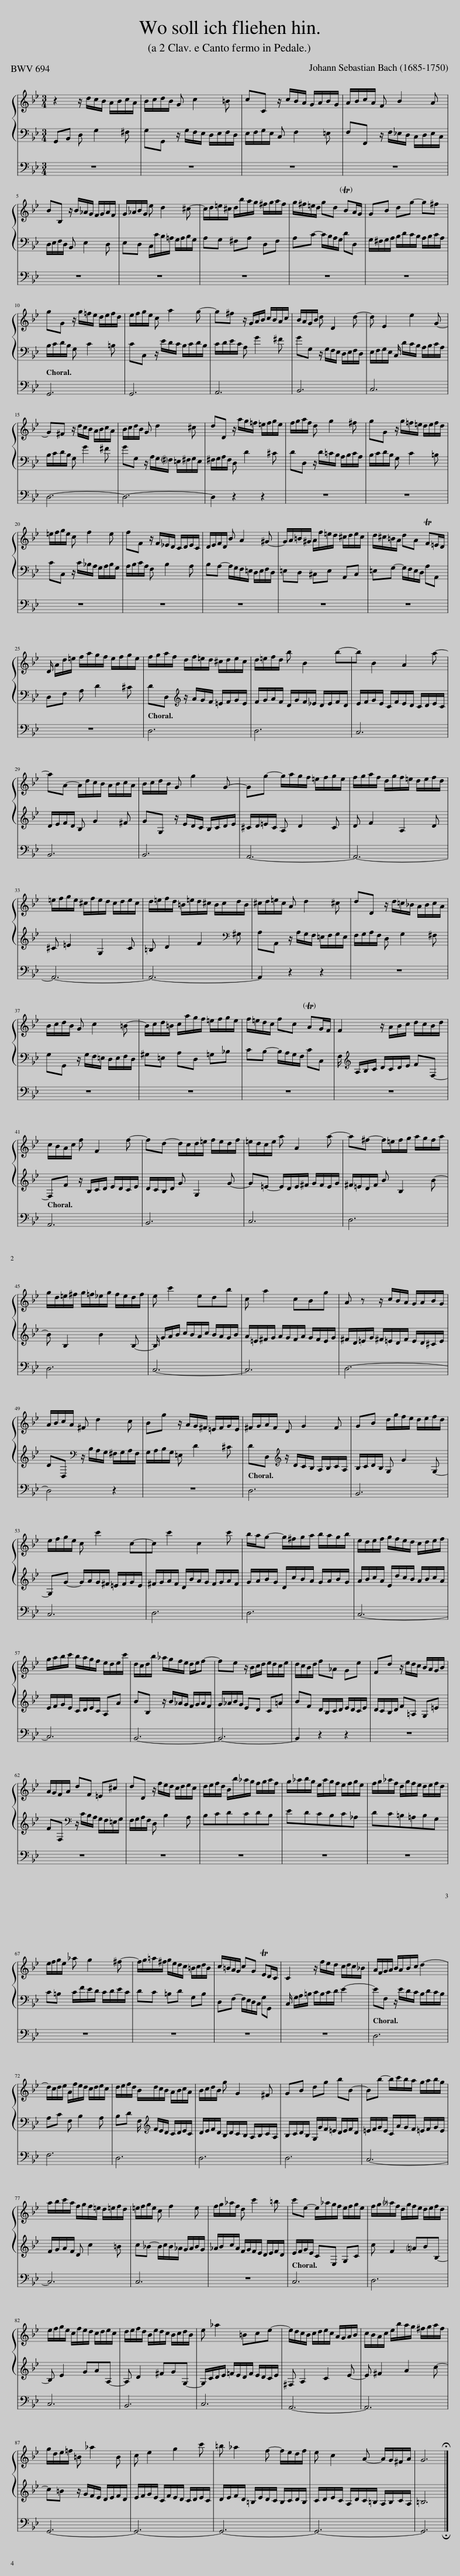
X:1
%%score { 1 2 3 4 } 5 6 7 8 9
L:1/8
Q:1/4=72
M:3/4
I:linebreak $
K:Bb
V:1 treble
V:2 treble
V:3 treble
V:4 bass
V:5 bass
V:6 bass
V:7 bass
V:8 bass
V:9 bass
V:1
 z2 z/ d/c/B/ A/B/c/A/ | B/c/d/B/ G c2 =B | cC z/ c/B/A/ G/A/B/G/ | A/B/c/A/ F B2 A |$ BB, z/ B/_A/G/ F/G/A/F/ | %5
 G/_A/B/G/ e d2 ^c- | c/d/=e/^c/ d/b/a/g/ ^f/g/a/f/ | g/^f/=e/d/[Q:1/4=72] g[Q:1/4=71]d[Q:1/4=69] TB[Q:1/4=65]A/[Q:1/4=62]G/[Q:1/4=71][Q:1/4=70] |[Q:1/4=72] GB dg- g^f |$ gG z/ g/=f/e/ d/e/f/d/ | %10
 e/f/g/e/ c a2 g- | g^f z/ G/A/B/ c/B/A/c/ | B/A/G/B/ d D2 d- | d E2 e2 G- |$ G^F z/ d/c/B/ A/B/c/A/ | %15
 B/c/d/B/ G d2 ^c | dD z/ a/g/=f/ =e/f/g/e/ | f/g/a/f/ d g2 ^f | gG z/ g/=f/=e/ d/e/f/d/ |$ =e/f/g/e/ c f2 e | %20
 fF z/ F/_E/D/ C/D/E/C/ | D/E/F/D/ B A2 ^G- | G/A/=B/^G/ A/f/=e/d/ ^c/d/e/c/ | d/^c/=B/A/[Q:1/4=72] d[Q:1/4=71]A[Q:1/4=70] TF[Q:1/4=67]=E/[Q:1/4=64]D/[Q:1/4=71][Q:1/4=71] |$[Q:1/4=62] D/[Q:1/4=72] A/d/=e/ f/a/g/f/ e/f/g/e/ | %25
 f/g/a/f/ d/f/=e/d/ ^c/d/e/c/ | d/=e/f/d/ b B2 b- |b B2 A2 a- |$ aA- A/d/c/B/ A/B/c/A/ | B/c/d/B/ G g2 G- | %30
 Gg- g/a/g/f/ =e/f/g/e/ | f/g/a/f/ d/g/f/=e/ d/e/f/d/ |$ =e/f/g/e/ ^c/f/e/d/ c/d/e/c/ | d/=e/f/d/ =B/=e/d/^c/ B/c/d/B/ | ^c/d/=e/c/ A d2 ^c | %35
 dD z/ d/=c/_B/ A/B/c/A/ |$ B/c/d/B/ G c2 =B- | B/c/d/=B/ c/a/g/f/ =e/f/g/e/ | f/=e/d/c/[Q:1/4=72] f[Q:1/4=71]c[Q:1/4=70] TA[Q:1/4=67]G/[Q:1/4=64]F/[Q:1/4=71][Q:1/4=71] |[Q:1/4=62] F2 z/ A/B/c/ d/c/B/d/[Q:1/4=72] |$ %40
 c/B/A/c/ f F2 f- | fd- d/c/d/=e/ f/e/d/f/ | =e/d/c/e/ a A2 a- | a^f- f/=e/f/g/ a/g/f/a/ |$ g/d/=e/^f/ g/=f/_e/g/ f/e/d/f/ | %45
 e c'2 edb | c a2 cBg | A z z/ c/B/A/ G/A/B/G/ |$ A/B/c/A/ ^F d2 c | Bg z/ A/G/^F/ =E/F/G/E/ | %50
 ^F/G/A/F/ D G2 F | GB d/g/f/e/ d/e/f/d/ |$ e/f/g/e/ c c'2 c- |c c'2 c2 c' | b/a/g- g/^f/g/a/ b/a/g/b/ | %55
 e/d/e/f/ g/f/e/d/ c/d/e/f/ |$ g/a/b/c'/ b/a/g/f/ e/d/e/c'/ | d/c/d/b/ _a/g/f/e/ d/e/f- | fe z/ B/c/d/ e/d/c/e/ | d/c/B/d/ f_A Ge | %60
 Fd z/ e/d/c/ B/A/G/B/ |$ A/G/F/A/ dF =E^c | dD z/ f/e/d/ c/d/e/c/ | d/e/f/d/ B/b/_a/g/ f/g/a/f/ | g/_a/b/g/ e/a/g/f/ e/f/g/e/ | %65
 f/g/_a/f/ d/g/f/e/ d/e/f/d/ |$ e/f/g/e/ _a g2 ^f- | f/g/=a/^f/ g/e/d/c/ =B/c/d/B/ | c/=B/A/G/[Q:1/4=72] c[Q:1/4=71]G[Q:1/4=70] TE[Q:1/4=67]D/[Q:1/4=64]C/[Q:1/4=71][Q:1/4=71] |[Q:1/4=62] C2 z/ f/e/d/ c/d/c/_B/[Q:1/4=72] | %70
 A/F/G/A/ B/A/B/c/ d2- |$ d/c/d/e/ A/f/e/d/ c/d/e/c/ | d/e/f/d/ B/d/c/B/ A/B/c/A/ | B/c/d/B/ g G2 ^F | GB dg bB- | %75
 Bb- b/c'/b/a/ g/a/b/g/ |$ a/b/c'/a/ f/g/f/=e/ d/=e/f/d/ | =e/f/g/e/ c f2 e | f/g/_a/f/ d c'2 =b | c'e- e/_a/g/f/ e/f/g/e/ | %80
 f/g/!courtesy!_a/f/ d/g/f/e/ d/e/f/d/ |$ e/f/g/e/ c/f/e/d/ c/d/e/c/ | d/e/f/d/ B/e/d/c/ B/c/d/B/ | e _a2 =Bce- | e/d/c/B/ c/d/e/c/ A/G/A/B/ | %85
 c/B/A/c/ e/b/a/g/ ^f/g/a/f/ |$ g/d/e/=f/ =B _a2 B | c e2 g2 c' | =b _a2[Q:1/4=71] f-[Q:1/4=71] f/[Q:1/4=71]e/[Q:1/4=71]d/[Q:1/4=71]f/ |[Q:1/4=70] e[Q:1/4=69] c2[Q:1/4=64] A-[Q:1/4=53] A/[Q:1/4=47]G/[Q:1/4=41]^F/[Q:1/4=36]A/[Q:1/4=70][Q:1/4=68][Q:1/4=67][Q:1/4=65][Q:1/4=62] | %90
[Q:1/4=32] G6 |] %91
V:2
 z2 z/ d/ c/ B/ A/ B/ c/ A/ | B/ c/ d/ B/ G c2 =B | c C z/ c/ B/ A/ G/ A/ B/ G/ | A/ B/ c/ A/ F B2 A |$ B B, z/ B/ _A/ G/ F/ G/ A/ F/ | %5
 G/ _A/ B/ G/ e d2 ^c- | c/ d/ =e/ ^c/ d/ b/ a/ g/ ^f/ g/ a/ f/ | g/ ^f/ =e/ d/ g d TB A/ G/ | G B d g- g ^f |$ g G z/ g/ =f/ e/ d/ e/ f/ d/ | %10
 e/ f/ g/ e/ c a2 g- | g ^f z/ G/ A/ B/ c/ B/ A/ c/ | B/ A/ G/ B/ d D2 d- | d E2 e2 G- |$ G ^F z/ d/ c/ B/ A/ B/ c/ A/ | %15
 B/ c/ d/ B/ G d2 ^c | d D z/ a/ g/ =f/ =e/ f/ g/ e/ | f/ g/ a/ f/ d g2 ^f | g G z/ g/ =f/ =e/ d/ e/ f/ d/ |$ =e/ f/ g/ e/ c f2 e | %20
 f F z/ F/ _E/ D/ C/ D/ E/ C/ | D/ E/ F/ D/ B A2 ^G- | G/ A/ =B/ ^G/ A/ f/ =e/ d/ ^c/ d/ e/ c/ | d/ ^c/ =B/ A/ d A TF =E/ D/ |$ D/ A/ d/ =e/ f/ a/ g/ f/ e/ f/ g/ e/ | %25
 f/ g/ a/ f/ d/ f/ =e/ d/ ^c/ d/ e/ c/ | d/ =e/ f/ d/ b B2 b- | b B2 A2 a- |$ a A- A/ d/ c/ B/ A/ B/ c/ A/ | B/ c/ d/ B/ G g2 G- | %30
 G g- g/ a/ g/ f/ =e/ f/ g/ e/ | f/ g/ a/ f/ d/ g/ f/ =e/ d/ e/ f/ d/ |$ =e/ f/ g/ e/ ^c/ f/ e/ d/ c/ d/ e/ c/ | d/ =e/ f/ d/ =B/ =e/ d/ ^c/ B/ c/ d/ B/ | ^c/ d/ =e/ c/ A d2 ^c | %35
 d D z/ d/ =c/ _B/ A/ B/ c/ A/ |$ B/ c/ d/ B/ G c2 =B- | B/ c/ d/ =B/ c/ a/ g/ f/ =e/ f/ g/ e/ | f/ =e/ d/ c/ f c TA G/ F/ | F2 z/ A/ B/ c/ d/ c/ B/ d/ |$ %40
 c/ B/ A/ c/ f F2 f- | f d- d/ c/ d/ =e/ f/ e/ d/ f/ | =e/ d/ c/ e/ a A2 a- | a ^f- f/ =e/ f/ g/ a/ g/ f/ a/ |$ g/ d/ =e/ ^f/ g/ =f/ _e/ g/ f/ e/ d/ f/ | %45
 e c'2 e d b | c a2 c B g | A z z/ c/ B/ A/ G/ A/ B/ G/ |$ A/ B/ c/ A/ ^F d2 c | B g z/ A/ G/ ^F/ =E/ F/ G/ E/ | %50
 ^F/ G/ A/ F/ D G2 F | G B d/ g/ f/ e/ d/ e/ f/ d/ |$ e/ f/ g/ e/ c c'2 c- | c c'2 c2 c' | b/ a/ g- g/ ^f/ g/ a/ b/ a/ g/ b/ | %55
 e/ d/ e/ f/ g/ f/ e/ d/ c/ d/ e/ f/ |$ g/ a/ b/ c'/ b/ a/ g/ f/ e/ d/ e/ c'/ | d/ c/ d/ b/ _a/ g/ f/ e/ d/ e/ f- | f e z/ B/ c/ d/ e/ d/ c/ e/ | d/ c/ B/ d/ f _A G e | %60
 F d z/ e/ d/ c/ B/ A/ G/ B/ |$ A/ G/ F/ A/ d F =E ^c | d D z/ f/ e/ d/ c/ d/ e/ c/ | d/ e/ f/ d/ B/ b/ _a/ g/ f/ g/ a/ f/ | g/ _a/ b/ g/ e/ a/ g/ f/ e/ f/ g/ e/ | %65
 f/ g/ _a/ f/ d/ g/ f/ e/ d/ e/ f/ d/ |$ e/ f/ g/ e/ _a g2 ^f- | f/ g/ =a/ ^f/ g/ e/ d/ c/ =B/ c/ d/ B/ | c/ =B/ A/ G/ c G TE D/ C/ | C2 z/ f/ e/ d/ c/ d/ c/ _B/ | %70
 A/ F/ G/ A/ B/ A/ B/ c/ d2- |$ d/ c/ d/ e/ A/ f/ e/ d/ c/ d/ e/ c/ | d/ e/ f/ d/ B/ d/ c/ B/ A/ B/ c/ A/ | B/ c/ d/ B/ g G2 ^F | G B d g b B- | %75
 B b- b/ c'/ b/ a/ g/ a/ b/ g/ |$ a/ b/ c'/ a/ f/ g/ f/ =e/ d/ =e/ f/ d/ | =e/ f/ g/ e/ c f2 e | f/ g/ _a/ f/ d c'2 =b | c' e- e/ _a/ g/ f/ e/ f/ g/ e/ | %80
 f/ g/ !courtesy!_a/ f/ d/ g/ f/ e/ d/ e/ f/ d/ |$ e/ f/ g/ e/ c/ f/ e/ d/ c/ d/ e/ c/ | d/ e/ f/ d/ B/ e/ d/ c/ B/ c/ d/ B/ | e _a2 =B c e- | e/ d/ c/ B/ c/ d/ e/ c/ A/ G/ A/ B/ | %85
 c/ B/ A/ c/ e/ b/ a/ g/ ^f/ g/ a/ f/ |$ g/ d/ e/ =f/ =B _a2 B | c e2 g2 c' | =b _a2 f- f/ e/ d/ f/ | e c2 A- A/ G/ ^F/ A/ | %90
 G6 |] %91
V:3
 z2 z/ d/ c/ B/ A/ B/ c/ A/ | B/ c/ d/ B/ G c2 =B | c C z/ c/ B/ A/ G/ A/ B/ G/ | A/ B/ c/ A/ F B2 A |$ B B, z/ B/ _A/ G/ F/ G/ A/ F/ | %5
 G/ _A/ B/ G/ e d2 ^c- | c/ d/ =e/ ^c/ d/ b/ a/ g/ ^f/ g/ a/ f/ | g/ ^f/ =e/ d/ g d TB A/ G/ | G B d g- g ^f |$ g G z/ g/ =f/ e/ d/ e/ f/ d/ | %10
 e/ f/ g/ e/ c a2 g- | g ^f z/ G/ A/ B/ c/ B/ A/ c/ | B/ A/ G/ B/ d D2 d- | d E2 e2 G- |$ G ^F z/ d/ c/ B/ A/ B/ c/ A/ | %15
 B/ c/ d/ B/ G d2 ^c | d D z/ a/ g/ =f/ =e/ f/ g/ e/ | f/ g/ a/ f/ d g2 ^f | g G z/ g/ =f/ =e/ d/ e/ f/ d/ |$ =e/ f/ g/ e/ c f2 e | %20
 f F z/ F/ _E/ D/ C/ D/ E/ C/ | D/ E/ F/ D/ B A2 ^G- | G/ A/ =B/ ^G/ A/ f/ =e/ d/ ^c/ d/ e/ c/ | d/ ^c/ =B/ A/ d A TF =E/ D/ |$ D/ A/ d/ =e/ f/ a/ g/ f/ e/ f/ g/ e/ | %25
 f/ g/ a/ f/ d/ f/ =e/ d/ ^c/ d/ e/ c/ | d/ =e/ f/ d/ b B2 b- | b B2 A2 a- |$ a A- A/ d/ c/ B/ A/ B/ c/ A/ | B/ c/ d/ B/ G g2 G- | %30
 G g- g/ a/ g/ f/ =e/ f/ g/ e/ | f/ g/ a/ f/ d/ g/ f/ =e/ d/ e/ f/ d/ |$ =e/ f/ g/ e/ ^c/ f/ e/ d/ c/ d/ e/ c/ | d/ =e/ f/ d/ =B/ =e/ d/ ^c/ B/ c/ d/ B/ | ^c/ d/ =e/ c/ A d2 ^c | %35
 d D z/ d/ =c/ _B/ A/ B/ c/ A/ |$ B/ c/ d/ B/ G c2 =B- | B/ c/ d/ =B/ c/ a/ g/ f/ =e/ f/ g/ e/ | f/ =e/ d/ c/ f c TA G/ F/ | F2 z/ A/ B/ c/ d/ c/ B/ d/ |$ %40
 c/ B/ A/ c/ f F2 f- | f d- d/ c/ d/ =e/ f/ e/ d/ f/ | =e/ d/ c/ e/ a A2 a- | a ^f- f/ =e/ f/ g/ a/ g/ f/ a/ |$ g/ d/ =e/ ^f/ g/ =f/ _e/ g/ f/ e/ d/ f/ | %45
 e c'2 e d b | c a2 c B g | A z z/ c/ B/ A/ G/ A/ B/ G/ |$ A/ B/ c/ A/ ^F d2 c | B g z/ A/ G/ ^F/ =E/ F/ G/ E/ | %50
 ^F/ G/ A/ F/ D G2 F | G B d/ g/ f/ e/ d/ e/ f/ d/ |$ e/ f/ g/ e/ c c'2 c- | c c'2 c2 c' | b/ a/ g- g/ ^f/ g/ a/ b/ a/ g/ b/ | %55
 e/ d/ e/ f/ g/ f/ e/ d/ c/ d/ e/ f/ |$ g/ a/ b/ c'/ b/ a/ g/ f/ e/ d/ e/ c'/ | d/ c/ d/ b/ _a/ g/ f/ e/ d/ e/ f- | f e z/ B/ c/ d/ e/ d/ c/ e/ | d/ c/ B/ d/ f _A G e | %60
 F d z/ e/ d/ c/ B/ A/ G/ B/ |$ A/ G/ F/ A/ d F =E ^c | d D z/ f/ e/ d/ c/ d/ e/ c/ | d/ e/ f/ d/ B/ b/ _a/ g/ f/ g/ a/ f/ | g/ _a/ b/ g/ e/ a/ g/ f/ e/ f/ g/ e/ | %65
 f/ g/ _a/ f/ d/ g/ f/ e/ d/ e/ f/ d/ |$ e/ f/ g/ e/ _a g2 ^f- | f/ g/ =a/ ^f/ g/ e/ d/ c/ =B/ c/ d/ B/ | c/ =B/ A/ G/ c G TE D/ C/ | C2 z/ f/ e/ d/ c/ d/ c/ _B/ | %70
 A/ F/ G/ A/ B/ A/ B/ c/ d2- |$ d/ c/ d/ e/ A/ f/ e/ d/ c/ d/ e/ c/ | d/ e/ f/ d/ B/ d/ c/ B/ A/ B/ c/ A/ | B/ c/ d/ B/ g G2 ^F | G B d g b B- | %75
 B b- b/ c'/ b/ a/ g/ a/ b/ g/ |$ a/ b/ c'/ a/ f/ g/ f/ =e/ d/ =e/ f/ d/ | =e/ f/ g/ e/ c f2 e | f/ g/ _a/ f/ d c'2 =b | c' e- e/ _a/ g/ f/ e/ f/ g/ e/ | %80
 f/ g/ !courtesy!_a/ f/ d/ g/ f/ e/ d/ e/ f/ d/ |$ e/ f/ g/ e/ c/ f/ e/ d/ c/ d/ e/ c/ | d/ e/ f/ d/ B/ e/ d/ c/ B/ c/ d/ B/ | e _a2 =B c e- | e/ d/ c/ B/ c/ d/ e/ c/ A/ G/ A/ B/ | %85
 c/ B/ A/ c/ e/ b/ a/ g/ ^f/ g/ a/ f/ |$ g/ d/ e/ =f/ =B _a2 B | c e2 g2 c' | =b _a2 f- f/ e/ d/ f/ | e c2 A- A/ G/ ^F/ A/ | %90
 G6 |] %91
V:4
 G,,B,, D, G,2 ^F, | G,G,, z/ G,/F,/E,/ D,/E,/F,/D,/ | E,/F,/G,/E,/ C, F,2 =E, | F,F,, z/ F,/_E,/D,/ C,/D,/E,/C,/ |$ D,/E,/F,/D,/ B,, E,2 D, | %5
 E,D, C,/C/B,/=A,/ G,/A,/B,/G,/ | A,G, ^F,A, D,F, | A,C- C/B,/A,/G,/ DD, | G,/^F,/G,/A,/ B,/D/C/B,/ A,/B,/C/A,/ |$ B,/C/D/B,/ G, C2 =B, | %10
 CC, z/ E/D/C/ B,/C/D/B,/ | C/D/E/C/ A, G2 ^F | GG, z/ G,/F,/E,/ D,/E,/F,/D,/ | E,/F,/G,/E,/ C,/ D/C/B,/ A,/B,/C/A,/ |$ B,/C/D/B,/ G, G2 ^F | %15
 GG, z/ A,/G,/!courtesy!^F,/ =E,/^F,/G,/E,/ | ^F,/G,/A,/F,/ D, D2 ^C | DD, z/ D/=C/B,/ A,/B,/C/A,/ | B,/C/D/B,/ G, C2 =B, |$ CC, z/ C/_B,/A,/ G,/A,/B,/G,/ | %20
 A,/B,/C/A,/ F, B,2 A, | B,A,- A,/G,/F,/=E,/ D,/E,/F,/D,/ | =E,D, ^C,E, A,,C, | =E,G,- G,/F,/E,/D,/ A,A,, |$ D,F, A, D2 ^C | %25
 DD,[K:treble] z/ A/G/F/ =E/F/G/E/ | F/G/A/F/ D/G/F/_E/ D/E/F/D/ | E/F/G/E/ C/F/E/D/ C/D/E/C/ |$ D/E/F/D/ B, G2 ^F | GG, z/ E/D/C/ B,/C/D/E/ | %30
 ^C/D/=E/C/ A, D2 C | D F2 A,2 D |$ ^C =E2 G,2 C | =B, D2 F2[K:bass] ^G, | A,A,, z/ A,/G,/F,/ =E,/F,/G,/E,/ | %35
 F,/G,/A,/F,/ D, G,2 ^F, |$ G,G,, z/ G,/F,/=E,/ D,/E,/F,/D,/ | ^G,=E, A,D, =G,_B, | CB,- B,/A,/G,/F,/ CC, | F,/[K:treble] A,/B,/C/ D/C/D/E/ FF,- |$ %40
 F,F z/ B,/C/D/ E/D/C/E/ | D/C/B,/D/ G G,2 G- | G=E- E/D/E/^F/ G/F/E/G/ | ^F/=E/D/F/ B B,2 B- |$ B B,2 B2 B,- | %45
 B,/ G/A/B/ c/B/A/c/ B/A/G/B/ | A/=E/^F/G/ A/G/F/A/ G/F/E/G/ | ^F/D/=E/G/ ^F/=E/D/F/ E/D/^C/E/ |$ DD,[K:bass] z/ B,/A,/G,/ ^F,/G,/A,/F,/ | G,/A,/B,/G,/ =E, D2 ^C | %50
 DD,[K:treble] z/ D/C/B,/ A,/B,/C/A,/ | B,/C/D/B,/ G, G2 G,- |$ G,G- G/A/G/^F/ =E/F/G/E/ | ^F/G/A/F/ D/B/A/G/ F/G/A/F/ | G/A/B/G/ D/c/B/A/ G/A/B/G/ | %55
 A/B/c/A/ E/d/c/B/ A/B/c/A/ |$ E/F/G/E/ C/D/E/C/ A,A | BB, z/ B/_A/G/ F/G/A/F/ | G/_A/B/G/ ED C=A | BF D/B,/C/D/ E/D/C/E/ | %60
 D/C/B,/D/ F=A, G,=E |$ FF,[K:bass] z/ C/B,/A,/ G,/F,/=E,/G,/ | F,/G,/A,/F,/ D, B,2 A, | B,CDCDB, | EDCB,C_A, | %65
 DC=B,=A,B,G, |$ C=B, C/F/E/D/ C/D/E/C/ | DC =B,D G,B, | D,F,- F,/E,/D,/C,/ G,G,, | C,/ G,/A,/=B,/ C/B,/C/D/ E2- | %70
 EF, z/ E/D/C/ B,/D/C/B,/ |$ A,C F, B,2 A, | B,D F,/[K:treble] F/E/D/ C/D/E/C/ | D/E/F/D/ B,/D/C/B,/ A,/B,/C/A,/ | B,/C/D/B,/ G,/G/F/=E/ D/E/F/D/ | %75
 =E/F/G/E/ C/A/G/F/ =E/F/G/E/ |$ F/G/A/F/ D c2 =B | c_B- B/c/B/_A/ G/A/B/G/ | _A/B/c/A/ F/G/F/E/ D/E/F/D/ | E/F/G/E/ CE, G,C | %80
 c F2 !courtesy!=ABB,- |$ B, E2 GAA,- | A, D2 ^FGG,- | G,/C/D/E/ =F/E/D/F/ E/D/C/E/ | ^F, A,2 C2 E- | %85
 E ^F2 A2 c- |$ c=B z/ G/F/E/ D/E/F/D/ | E/F/G/E/ C/F/E/D/ C/D/E/C/ | D/E/F/D/ =B,/E/D/C/ B,/C/D/B,/ | C/D/E/C/ A,/D/C/=B,/ A,/B,/C/A,/ | %90
 =B,6 |] %91
V:5
 G,, B,, D, G,2 ^F, | G, G,, z/ G,/ F,/ E,/ D,/ E,/ F,/ D,/ | E,/ F,/ G,/ E,/ C, F,2 =E, | F, F,, z/ F,/ _E,/ D,/ C,/ D,/ E,/ C,/ |$ D,/ E,/ F,/ D,/ B,, E,2 D, | %5
 E, D, C,/ C/ B,/ =A,/ G,/ A,/ B,/ G,/ | A, G, ^F, A, D, F, | A, C- C/ B,/ A,/ G,/ D D, | G,/ ^F,/ G,/ A,/ B,/ D/ C/ B,/ A,/ B,/ C/ A,/ |$ B,/ C/ D/ B,/ G, C2 =B, | %10
 C C, z/ E/ D/ C/ B,/ C/ D/ B,/ | C/ D/ E/ C/ A, G2 ^F | G G, z/ G,/ F,/ E,/ D,/ E,/ F,/ D,/ | E,/ F,/ G,/ E,/ C,/ D/ C/ B,/ A,/ B,/ C/ A,/ |$ B,/ C/ D/ B,/ G, G2 ^F | %15
 G G, z/ A,/ G,/ !courtesy!^F,/ =E,/ ^F,/ G,/ E,/ | ^F,/ G,/ A,/ F,/ D, D2 ^C | D D, z/ D/ =C/ B,/ A,/ B,/ C/ A,/ | B,/ C/ D/ B,/ G, C2 =B, |$ C C, z/ C/ _B,/ A,/ G,/ A,/ B,/ G,/ | %20
 A,/ B,/ C/ A,/ F, B,2 A, | B, A,- A,/ G,/ F,/ =E,/ D,/ E,/ F,/ D,/ | =E, D, ^C, E, A,, C, | =E, G,- G,/ F,/ E,/ D,/ A, A,, |$ D, F, A, D2 ^C | %25
 D D,[K:treble] z/ A/ G/ F/ =E/ F/ G/ E/ | F/ G/ A/ F/ D/ G/ F/ _E/ D/ E/ F/ D/ | E/ F/ G/ E/ C/ F/ E/ D/ C/ D/ E/ C/ |$ D/ E/ F/ D/ B, G2 ^F | G G, z/ E/ D/ C/ B,/ C/ D/ E/ | %30
 ^C/ D/ =E/ C/ A, D2 C | D F2 A,2 D |$ ^C =E2 G,2 C | =B, D2 F2[K:bass] ^G, | A, A,, z/ A,/ G,/ F,/ =E,/ F,/ G,/ E,/ | %35
 F,/ G,/ A,/ F,/ D, G,2 ^F, |$ G, G,, z/ G,/ F,/ =E,/ D,/ E,/ F,/ D,/ | ^G, =E, A, D, =G, _B, | C B,- B,/ A,/ G,/ F,/ C C, | F,/[K:treble] A,/ B,/ C/ D/ C/ D/ E/ F F,- |$ %40
 F, F z/ B,/ C/ D/ E/ D/ C/ E/ | D/ C/ B,/ D/ G G,2 G- | G =E- E/ D/ E/ ^F/ G/ F/ E/ G/ | ^F/ =E/ D/ F/ B B,2 B- |$ B B,2 B2 B,- | %45
 B,/ G/ A/ B/ c/ B/ A/ c/ B/ A/ G/ B/ | A/ =E/ ^F/ G/ A/ G/ F/ A/ G/ F/ E/ G/ | ^F/ D/ =E/ G/ ^F/ =E/ D/ F/ E/ D/ ^C/ E/ |$ D D,[K:bass] z/ B,/ A,/ G,/ ^F,/ G,/ A,/ F,/ | G,/ A,/ B,/ G,/ =E, D2 ^C | %50
 D D,[K:treble] z/ D/ C/ B,/ A,/ B,/ C/ A,/ | B,/ C/ D/ B,/ G, G2 G,- |$ G, G- G/ A/ G/ ^F/ =E/ F/ G/ E/ | ^F/ G/ A/ F/ D/ B/ A/ G/ F/ G/ A/ F/ | G/ A/ B/ G/ D/ c/ B/ A/ G/ A/ B/ G/ | %55
 A/ B/ c/ A/ E/ d/ c/ B/ A/ B/ c/ A/ |$ E/ F/ G/ E/ C/ D/ E/ C/ A, A | B B, z/ B/ _A/ G/ F/ G/ A/ F/ | G/ _A/ B/ G/ E D C =A | B F D/ B,/ C/ D/ E/ D/ C/ E/ | %60
 D/ C/ B,/ D/ F =A, G, =E |$ F F,[K:bass] z/ C/ B,/ A,/ G,/ F,/ =E,/ G,/ | F,/ G,/ A,/ F,/ D, B,2 A, | B, C D C D B, | E D C B, C _A, | %65
 D C =B, =A, B, G, |$ C =B, C/ F/ E/ D/ C/ D/ E/ C/ | D C =B, D G, B, | D, F,- F,/ E,/ D,/ C,/ G, G,, | C,/ G,/ A,/ =B,/ C/ B,/ C/ D/ E2- | %70
 E F, z/ E/ D/ C/ B,/ D/ C/ B,/ |$ A, C F, B,2 A, | B, D F,/[K:treble] F/ E/ D/ C/ D/ E/ C/ | D/ E/ F/ D/ B,/ D/ C/ B,/ A,/ B,/ C/ A,/ | B,/ C/ D/ B,/ G,/ G/ F/ =E/ D/ E/ F/ D/ | %75
 =E/ F/ G/ E/ C/ A/ G/ F/ =E/ F/ G/ E/ |$ F/ G/ A/ F/ D c2 =B | c _B- B/ c/ B/ _A/ G/ A/ B/ G/ | _A/ B/ c/ A/ F/ G/ F/ E/ D/ E/ F/ D/ | E/ F/ G/ E/ C E, G, C | %80
 c F2 !courtesy!=A B B,- |$ B, E2 G A A,- | A, D2 ^F G G,- | G,/ C/ D/ E/ =F/ E/ D/ F/ E/ D/ C/ E/ | ^F, A,2 C2 E- | %85
 E ^F2 A2 c- |$ c =B z/ G/ F/ E/ D/ E/ F/ D/ | E/ F/ G/ E/ C/ F/ E/ D/ C/ D/ E/ C/ | D/ E/ F/ D/ =B,/ E/ D/ C/ B,/ C/ D/ B,/ | C/ D/ E/ C/ A,/ D/ C/ =B,/ A,/ B,/ C/ A,/ | %90
 =B,6 |] %91
V:6
 G,, B,, D, G,2 ^F, | G, G,, z/ G,/ F,/ E,/ D,/ E,/ F,/ D,/ | E,/ F,/ G,/ E,/ C, F,2 =E, | F, F,, z/ F,/ _E,/ D,/ C,/ D,/ E,/ C,/ |$ D,/ E,/ F,/ D,/ B,, E,2 D, | %5
 E, D, C,/ C/ B,/ =A,/ G,/ A,/ B,/ G,/ | A, G, ^F, A, D, F, | A, C- C/ B,/ A,/ G,/ D D, | G,/ ^F,/ G,/ A,/ B,/ D/ C/ B,/ A,/ B,/ C/ A,/ |$ B,/ C/ D/ B,/ G, C2 =B, | %10
 C C, z/ E/ D/ C/ B,/ C/ D/ B,/ | C/ D/ E/ C/ A, G2 ^F | G G, z/ G,/ F,/ E,/ D,/ E,/ F,/ D,/ | E,/ F,/ G,/ E,/ C,/ D/ C/ B,/ A,/ B,/ C/ A,/ |$ B,/ C/ D/ B,/ G, G2 ^F | %15
 G G, z/ A,/ G,/ !courtesy!^F,/ =E,/ ^F,/ G,/ E,/ | ^F,/ G,/ A,/ F,/ D, D2 ^C | D D, z/ D/ =C/ B,/ A,/ B,/ C/ A,/ | B,/ C/ D/ B,/ G, C2 =B, |$ C C, z/ C/ _B,/ A,/ G,/ A,/ B,/ G,/ | %20
 A,/ B,/ C/ A,/ F, B,2 A, | B, A,- A,/ G,/ F,/ =E,/ D,/ E,/ F,/ D,/ | =E, D, ^C, E, A,, C, | =E, G,- G,/ F,/ E,/ D,/ A, A,, |$ D, F, A, D2 ^C | %25
 D D,[K:treble] z/ A/ G/ F/ =E/ F/ G/ E/ | F/ G/ A/ F/ D/ G/ F/ _E/ D/ E/ F/ D/ | E/ F/ G/ E/ C/ F/ E/ D/ C/ D/ E/ C/ |$ D/ E/ F/ D/ B, G2 ^F | G G, z/ E/ D/ C/ B,/ C/ D/ E/ | %30
 ^C/ D/ =E/ C/ A, D2 C | D F2 A,2 D |$ ^C =E2 G,2 C | =B, D2 F2[K:bass] ^G, | A, A,, z/ A,/ G,/ F,/ =E,/ F,/ G,/ E,/ | %35
 F,/ G,/ A,/ F,/ D, G,2 ^F, |$ G, G,, z/ G,/ F,/ =E,/ D,/ E,/ F,/ D,/ | ^G, =E, A, D, =G, _B, | C B,- B,/ A,/ G,/ F,/ C C, | F,/[K:treble] A,/ B,/ C/ D/ C/ D/ E/ F F,- |$ %40
 F, F z/ B,/ C/ D/ E/ D/ C/ E/ | D/ C/ B,/ D/ G G,2 G- | G =E- E/ D/ E/ ^F/ G/ F/ E/ G/ | ^F/ =E/ D/ F/ B B,2 B- |$ B B,2 B2 B,- | %45
 B,/ G/ A/ B/ c/ B/ A/ c/ B/ A/ G/ B/ | A/ =E/ ^F/ G/ A/ G/ F/ A/ G/ F/ E/ G/ | ^F/ D/ =E/ G/ ^F/ =E/ D/ F/ E/ D/ ^C/ E/ |$ D D,[K:bass] z/ B,/ A,/ G,/ ^F,/ G,/ A,/ F,/ | G,/ A,/ B,/ G,/ =E, D2 ^C | %50
 D D,[K:treble] z/ D/ C/ B,/ A,/ B,/ C/ A,/ | B,/ C/ D/ B,/ G, G2 G,- |$ G, G- G/ A/ G/ ^F/ =E/ F/ G/ E/ | ^F/ G/ A/ F/ D/ B/ A/ G/ F/ G/ A/ F/ | G/ A/ B/ G/ D/ c/ B/ A/ G/ A/ B/ G/ | %55
 A/ B/ c/ A/ E/ d/ c/ B/ A/ B/ c/ A/ |$ E/ F/ G/ E/ C/ D/ E/ C/ A, A | B B, z/ B/ _A/ G/ F/ G/ A/ F/ | G/ _A/ B/ G/ E D C =A | B F D/ B,/ C/ D/ E/ D/ C/ E/ | %60
 D/ C/ B,/ D/ F =A, G, =E |$ F F,[K:bass] z/ C/ B,/ A,/ G,/ F,/ =E,/ G,/ | F,/ G,/ A,/ F,/ D, B,2 A, | B, C D C D B, | E D C B, C _A, | %65
 D C =B, =A, B, G, |$ C =B, C/ F/ E/ D/ C/ D/ E/ C/ | D C =B, D G, B, | D, F,- F,/ E,/ D,/ C,/ G, G,, | C,/ G,/ A,/ =B,/ C/ B,/ C/ D/ E2- | %70
 E F, z/ E/ D/ C/ B,/ D/ C/ B,/ |$ A, C F, B,2 A, | B, D F,/[K:treble] F/ E/ D/ C/ D/ E/ C/ | D/ E/ F/ D/ B,/ D/ C/ B,/ A,/ B,/ C/ A,/ | B,/ C/ D/ B,/ G,/ G/ F/ =E/ D/ E/ F/ D/ | %75
 =E/ F/ G/ E/ C/ A/ G/ F/ =E/ F/ G/ E/ |$ F/ G/ A/ F/ D c2 =B | c _B- B/ c/ B/ _A/ G/ A/ B/ G/ | _A/ B/ c/ A/ F/ G/ F/ E/ D/ E/ F/ D/ | E/ F/ G/ E/ C E, G, C | %80
 c F2 !courtesy!=A B B,- |$ B, E2 G A A,- | A, D2 ^F G G,- | G,/ C/ D/ E/ =F/ E/ D/ F/ E/ D/ C/ E/ | ^F, A,2 C2 E- | %85
 E ^F2 A2 c- |$ c =B z/ G/ F/ E/ D/ E/ F/ D/ | E/ F/ G/ E/ C/ F/ E/ D/ C/ D/ E/ C/ | D/ E/ F/ D/ =B,/ E/ D/ C/ B,/ C/ D/ B,/ | C/ D/ E/ C/ A,/ D/ C/ =B,/ A,/ B,/ C/ A,/ | %90
 =B,6 |] %91
V:7
 z6 | z6 | z6 | z6 |$ z6 | %5
 z6 | z6 | z6 | z6 |$ G,,6 | %10
 G,,6 | A,,6 | B,,6 | C,6 |$ D,6- | %15
 D,6- | D,2 z2 z2 | z6 | z6 |$ z6 | %20
 z6 | z6 | z6 | z6 |$ z6 | %25
 D,6 | D,6 | C,6 |$ B,,6 | B,,6 | %30
 A,,6- | A,,6- |$ A,,6- | A,,6- | A,,2 z2 z2 | %35
 z6 |$ z6 | z6 | z6 | z6 |$ %40
 A,,6 | B,,6 | C,6 | D,6 |$ D,6 | %45
 C,6- | C,6 | D,6- |$ D,4 z2 | z6 | %50
 D,6 | B,,6 |$ C,6 | D,6 | D,6 | %55
 C,6- |$ C,6 | B,,6- | B,,6- | B,,2 z2 z2 | %60
 z6 |$ z6 | z6 | z6 | z6 | %65
 z6 |$ z6 | z6 | z6 | z6 | %70
 D,6 |$ F,6 | D,6 | D,6 | D,6 | %75
 C,6- |$ C,6 | C,6 | z6 | C,6 | %80
 D,6 |$ C,6 | B,,6 | C,6 | A,,6- | %85
 A,,6 |$ G,,6- | G,,6- | G,,6- | G,,6- | %90
 G,,6 |] %91
V:8
 z6 | z6 | z6 | z6 |$ z6 | %5
 z6 | z6 | z6 | z6 |$ G,,6 | %10
 G,,6 | A,,6 | B,,6 | C,6 |$ D,6- | %15
 D,6- | D,2 z2 z2 | z6 | z6 |$ z6 | %20
 z6 | z6 | z6 | z6 |$ z6 | %25
 D,6 | D,6 | C,6 |$ B,,6 | B,,6 | %30
 A,,6- | A,,6- |$ A,,6- | A,,6- | A,,2 z2 z2 | %35
 z6 |$ z6 | z6 | z6 | z6 |$ %40
 A,,6 | B,,6 | C,6 | D,6 |$ D,6 | %45
 C,6- | C,6 | D,6- |$ D,4 z2 | z6 | %50
 D,6 | B,,6 |$ C,6 | D,6 | D,6 | %55
 C,6- |$ C,6 | B,,6- | B,,6- | B,,2 z2 z2 | %60
 z6 |$ z6 | z6 | z6 | z6 | %65
 z6 |$ z6 | z6 | z6 | z6 | %70
 D,6 |$ F,6 | D,6 | D,6 | D,6 | %75
 C,6- |$ C,6 | C,6 | z6 | C,6 | %80
 D,6 |$ C,6 | B,,6 | C,6 | A,,6- | %85
 A,,6 |$ G,,6- | G,,6- | G,,6- | G,,6- | %90
 G,,6 |] %91
V:9
 z6 | z6 | z6 | z6 |$ z6 | %5
 z6 | z6 | z6 | z6 |$ G,,6 | %10
 G,,6 | A,,6 | B,,6 | C,6 |$ D,6- | %15
 D,6- | D,2 z2 z2 | z6 | z6 |$ z6 | %20
 z6 | z6 | z6 | z6 |$ z6 | %25
 D,6 | D,6 | C,6 |$ B,,6 | B,,6 | %30
 A,,6- | A,,6- |$ A,,6- | A,,6- | A,,2 z2 z2 | %35
 z6 |$ z6 | z6 | z6 | z6 |$ %40
 A,,6 | B,,6 | C,6 | D,6 |$ D,6 | %45
 C,6- | C,6 | D,6- |$ D,4 z2 | z6 | %50
 D,6 | B,,6 |$ C,6 | D,6 | D,6 | %55
 C,6- |$ C,6 | B,,6- | B,,6- | B,,2 z2 z2 | %60
 z6 |$ z6 | z6 | z6 | z6 | %65
 z6 |$ z6 | z6 | z6 | z6 | %70
 D,6 |$ F,6 | D,6 | D,6 | D,6 | %75
 C,6- |$ C,6 | C,6 | z6 | C,6 | %80
 D,6 |$ C,6 | B,,6 | C,6 | A,,6- | %85
 A,,6 |$ G,,6- | G,,6- | G,,6- | G,,6- | %90
 G,,6 |] %91
